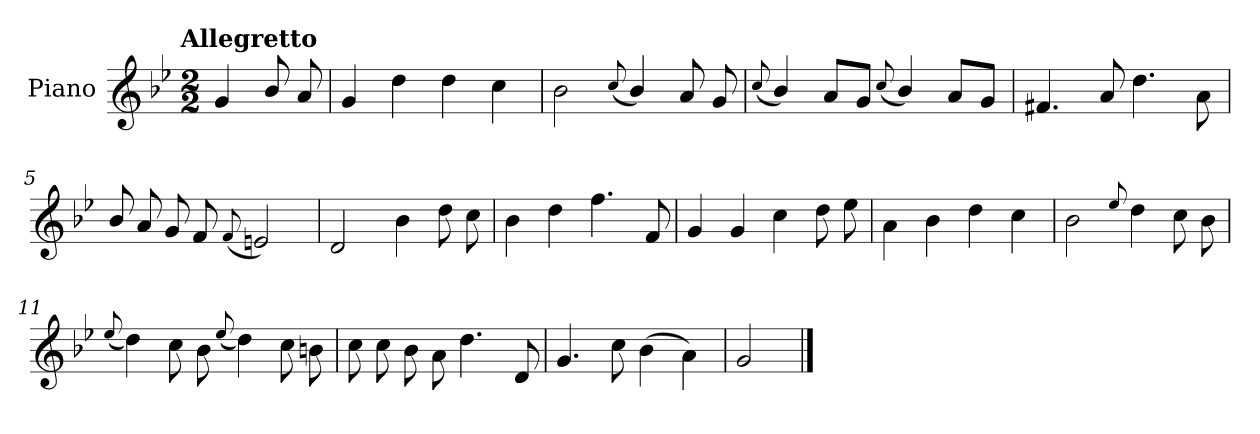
**kern
*part1
*staff1
*I"Piano
*I'Pno.
*clefG2
*k[b-e-]
!!LO:TX:omd:t=Allegretto
*M2/2
*MM116
=
4g/
8b-/
8a/
=1
4g/
4dd\
4dd\
4cc\
=2
2b-\
(<8qqcc/
4b-/)
8a/
8g/
=3
(<8qqcc/
4b-/)
8a/L
8g/J
(<8qqcc/
4b-/)
8a/L
8g/J
=4
4.f#X/
8a/
4.dd\
8a\
!!LO:LB:g=z
=5
8b-/
8a/
8g/
8f/
(<8qqf/
2en/)
=6
2d/
4b-\
8dd\
8cc\
=7
4b-\
4dd\
4.ff\
8f/
=8
4g/
4g/
4cc\
8dd\
8ee-\
=9
4a\
4b-\
4dd\
4cc\
=10
2b-\
8qqee-/
4dd\
8cc\
8b-\
!!LO:LB:g=z
=11
(<8qqee-/
4dd\)
8cc\
8b-\
(<8qqee-/
4dd\)
8cc\
8bn\
=12
8cc\
8cc\
8b-\
8a\
4.dd\
8d/
=13
4.g/
8cc\
(>4b-\
4a\)
=14
2g/
==
*-
